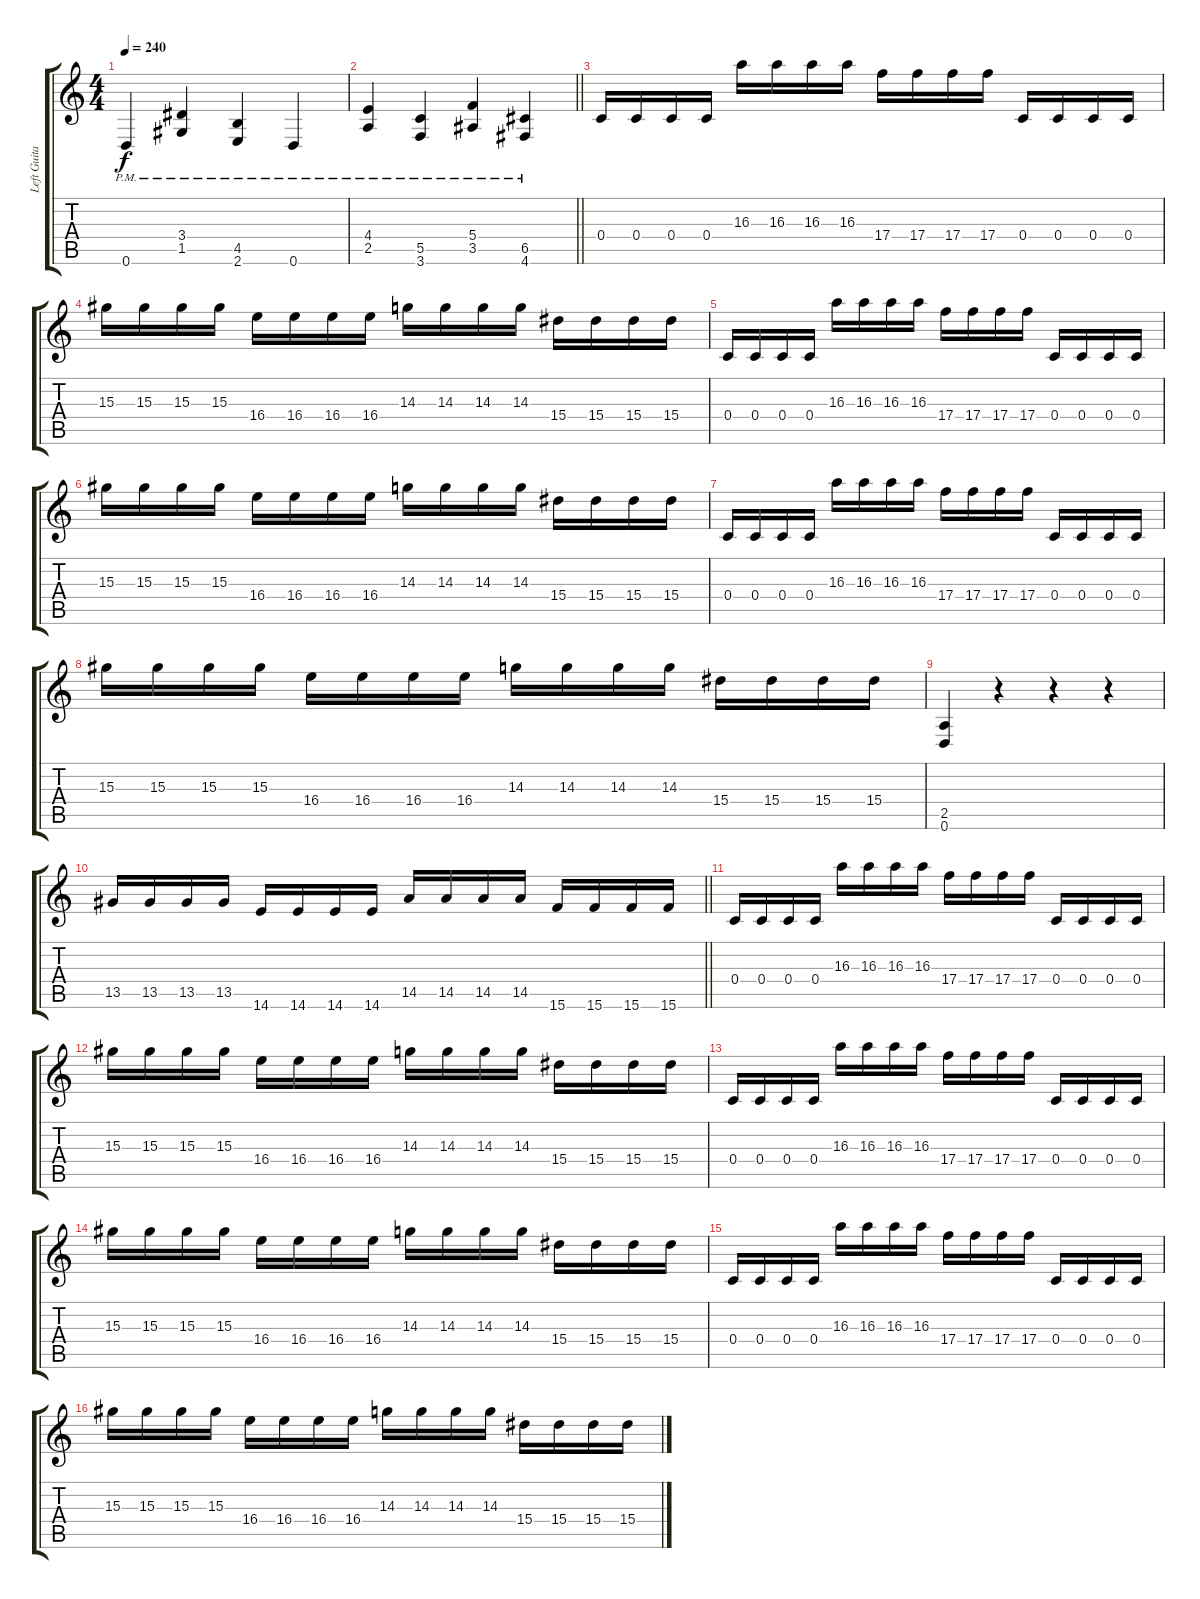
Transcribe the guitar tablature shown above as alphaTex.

\track ("Left Guitar" "Left Guita") {instrument distortionguitar}
\staff {score tabs}
\tuning (D4 A3 F3 C3 G2 D2) {hide}
\ts (4 4)
\tempo 240
\clef g2
\ks c
0.6{pm}.4{dy f} (3.4{pm} 1.5{pm}).4 (4.5{pm} 2.6{pm}).4 0.6{pm}.4 |
\barLineRight lightlight
(4.4{pm} 2.5{pm}).4 (5.5{pm} 3.6{pm}).4 (5.4{pm} 3.5{pm}).4 (6.5{pm} 4.6{pm}).4 |
\section ("" "")
0.4.16 0.4.16 0.4.16 0.4.16 16.3.16 16.3.16 16.3.16 16.3.16 17.4.16 17.4.16 17.4.16 17.4.16 0.4.16 0.4.16 0.4.16 0.4.16 |
15.3.16 15.3.16 15.3.16 15.3.16 16.4.16 16.4.16 16.4.16 16.4.16 14.3.16 14.3.16 14.3.16 14.3.16 15.4.16 15.4.16 15.4.16 15.4.16 |
0.4.16 0.4.16 0.4.16 0.4.16 16.3.16 16.3.16 16.3.16 16.3.16 17.4.16 17.4.16 17.4.16 17.4.16 0.4.16 0.4.16 0.4.16 0.4.16 |
15.3.16 15.3.16 15.3.16 15.3.16 16.4.16 16.4.16 16.4.16 16.4.16 14.3.16 14.3.16 14.3.16 14.3.16 15.4.16 15.4.16 15.4.16 15.4.16 |
0.4.16 0.4.16 0.4.16 0.4.16 16.3.16 16.3.16 16.3.16 16.3.16 17.4.16 17.4.16 17.4.16 17.4.16 0.4.16 0.4.16 0.4.16 0.4.16 |
15.3.16 15.3.16 15.3.16 15.3.16 16.4.16 16.4.16 16.4.16 16.4.16 14.3.16 14.3.16 14.3.16 14.3.16 15.4.16 15.4.16 15.4.16 15.4.16 |
(2.5 0.6).4 r.4 r.4 r.4 |
\barLineRight lightlight
13.5.16 13.5.16 13.5.16 13.5.16 14.6.16 14.6.16 14.6.16 14.6.16 14.5.16 14.5.16 14.5.16 14.5.16 15.6.16 15.6.16 15.6.16 15.6.16 |
\section ("" "")
0.4.16 0.4.16 0.4.16 0.4.16 16.3.16 16.3.16 16.3.16 16.3.16 17.4.16 17.4.16 17.4.16 17.4.16 0.4.16 0.4.16 0.4.16 0.4.16 |
15.3.16 15.3.16 15.3.16 15.3.16 16.4.16 16.4.16 16.4.16 16.4.16 14.3.16 14.3.16 14.3.16 14.3.16 15.4.16 15.4.16 15.4.16 15.4.16 |
0.4.16 0.4.16 0.4.16 0.4.16 16.3.16 16.3.16 16.3.16 16.3.16 17.4.16 17.4.16 17.4.16 17.4.16 0.4.16 0.4.16 0.4.16 0.4.16 |
15.3.16 15.3.16 15.3.16 15.3.16 16.4.16 16.4.16 16.4.16 16.4.16 14.3.16 14.3.16 14.3.16 14.3.16 15.4.16 15.4.16 15.4.16 15.4.16 |
0.4.16 0.4.16 0.4.16 0.4.16 16.3.16 16.3.16 16.3.16 16.3.16 17.4.16 17.4.16 17.4.16 17.4.16 0.4.16 0.4.16 0.4.16 0.4.16 |
15.3.16 15.3.16 15.3.16 15.3.16 16.4.16 16.4.16 16.4.16 16.4.16 14.3.16 14.3.16 14.3.16 14.3.16 15.4.16 15.4.16 15.4.16 15.4.16
